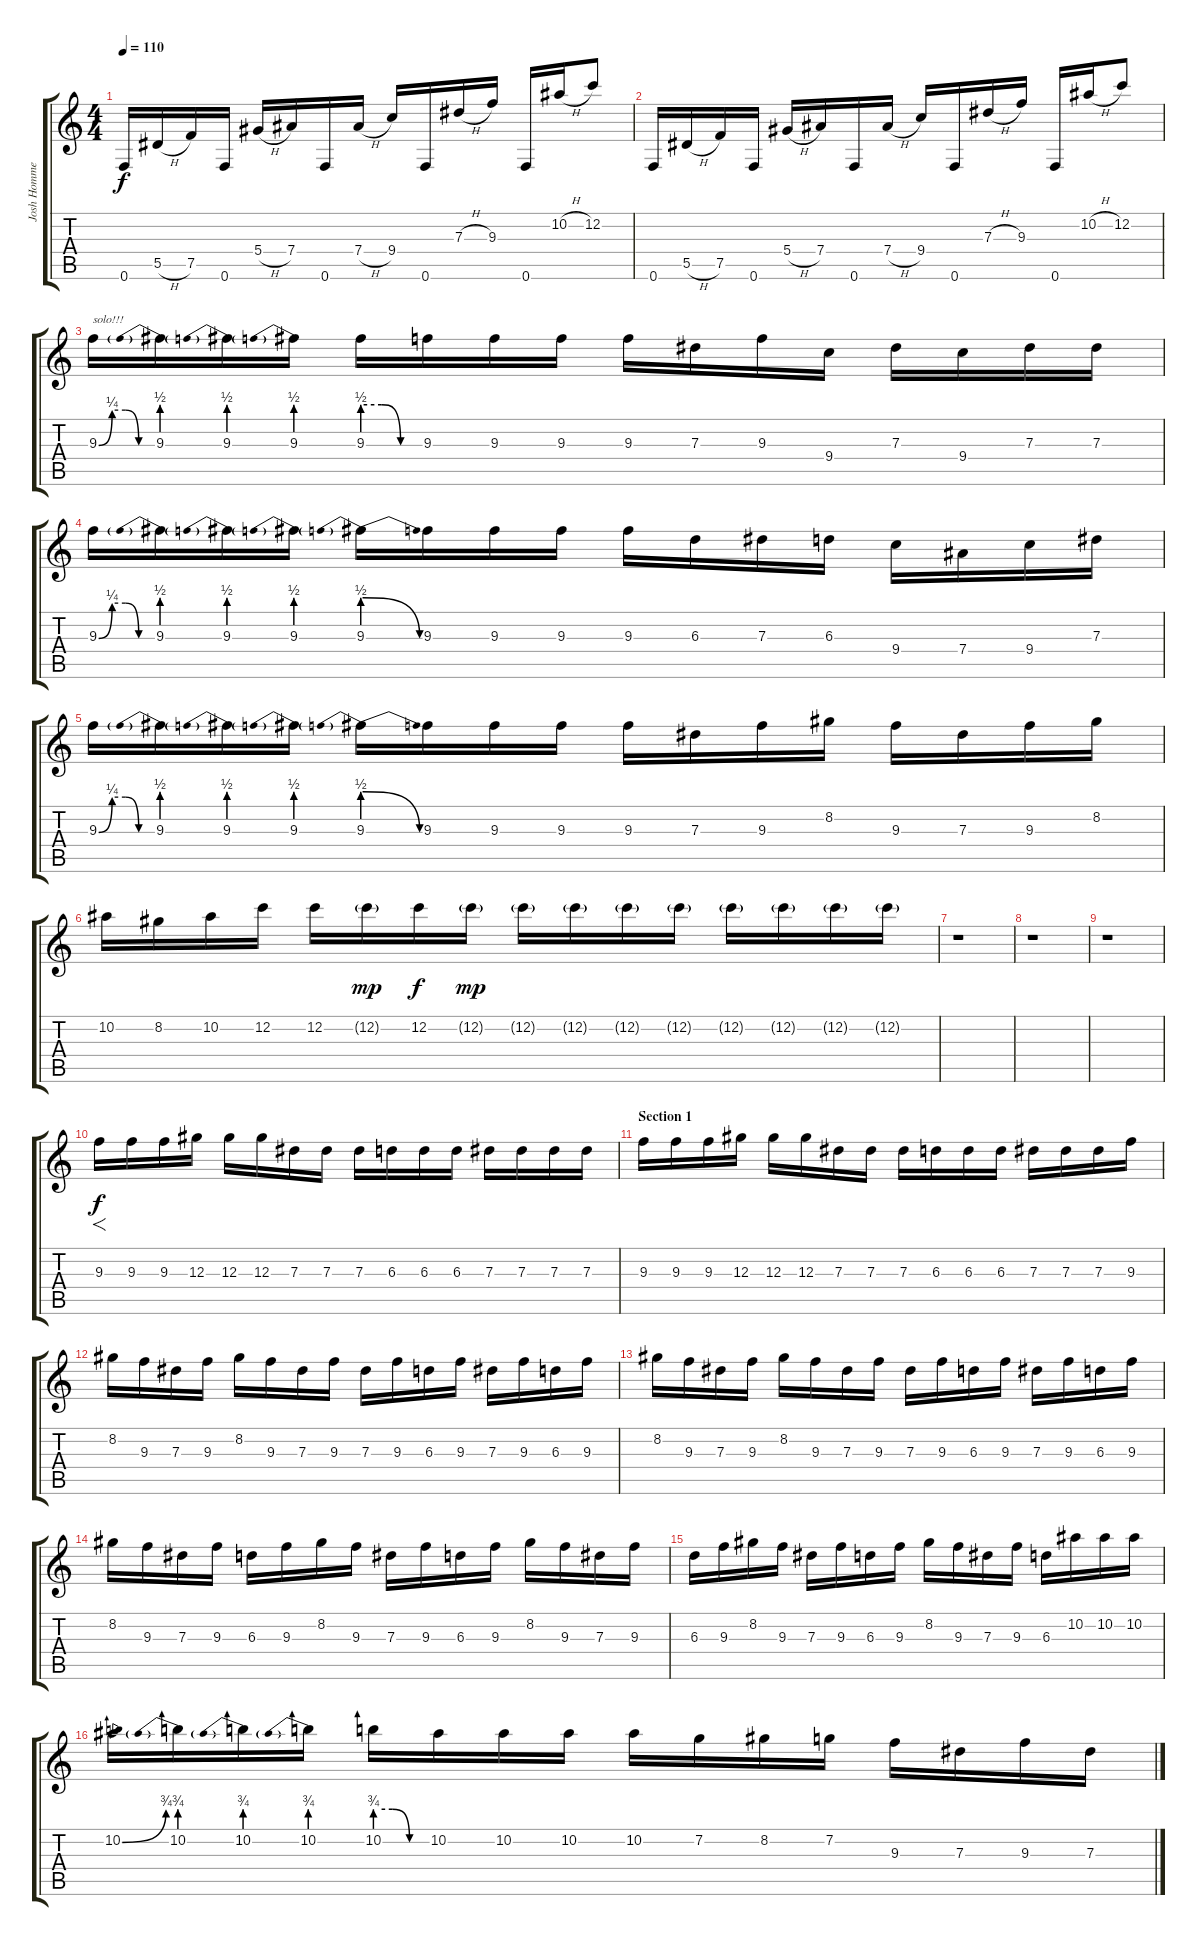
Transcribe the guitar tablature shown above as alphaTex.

\track ("Josh Homme (Guitar)" "Josh Homme") {instrument overdrivenguitar}
\staff {score tabs}
\tuning (F4 C4 Ab3 Eb3 Bb2 F2) {hide}
\ts (4 4)
\tempo 110
\clef g2
\ks c
0.6.16{dy f} 5.5{h}.16 7.5.16 0.6.16 5.4{h}.16 7.4.16 0.6.16 7.4{h}.16 9.4.16 0.6.16 7.3{h}.16 9.3.16 0.6.16 10.2{h}.16 12.2.8 |
0.6.16 5.5{h}.16 7.5.16 0.6.16 5.4{h}.16 7.4.16 0.6.16 7.4{h}.16 9.4.16 0.6.16 7.3{h}.16 9.3.16 0.6.16 10.2{h}.16 12.2.8 |
9.3{be (custom 0 0 15 1 30 1 45 0 60 0)}.16{txt "solo!!!" volume 14} 9.3{be (prebend 0 2 60 2)}.16 9.3{be (prebend 0 2 60 2)}.16 9.3{be (prebend 0 2 60 2)}.16 9.3{be (custom 0 2 20 2 40 0 60 0)}.16 9.3.16 9.3.16 9.3.16 9.3.16{volume 12} 7.3.16 9.3.16 9.4.16 7.3.16 9.4.16 7.3.16 7.3.16 |
9.3{be (custom 0 0 15 1 30 1 45 0 60 0)}.16{volume 10} 9.3{be (prebend 0 2 60 2)}.16 9.3{be (prebend 0 2 60 2)}.16 9.3{be (prebend 0 2 60 2)}.16 9.3{be (prebendrelease 0 2 60 0)}.16 9.3.16 9.3.16 9.3.16 9.3.16 6.3.16 7.3.16 6.3.16 9.4.16 7.4.16 9.4.16 7.3.16 |
9.3{be (custom 0 0 15 1 30 1 45 0 60 0)}.16{volume 6} 9.3{be (prebend 0 2 60 2)}.16 9.3{be (prebend 0 2 60 2)}.16 9.3{be (prebend 0 2 60 2)}.16 9.3{be (prebendrelease 0 2 60 0)}.16 9.3.16 9.3.16 9.3.16 9.3.16 7.3.16 9.3.16 8.2.16 9.3.16 7.3.16 9.3.16 8.2.16 |
10.2.16{volume 4} 8.2.16 10.2.16 12.2.16 12.2.16 12.2{g}.16{dy mp} 12.2.16{dy f} 12.2{g}.16{dy mp} 12.2{g}.16 12.2{g}.16 12.2{g}.16 12.2{g}.16 12.2{g}.16 12.2{g}.16 12.2{g}.16 12.2{g}.16 |
r.1 |
r.1 |
r.1 |
9.3.16{f dy f volume 6} 9.3.16 9.3.16 12.3.16 12.3.16 12.3.16 7.3.16{volume 8} 7.3.16 7.3.16 6.3.16 6.3.16 6.3.16 7.3.16{volume 9} 7.3.16 7.3.16 7.3.16 |
\section ("" "Section 1")
9.3.16{volume 11} 9.3.16 9.3.16 12.3.16 12.3.16 12.3.16 7.3.16{volume 12} 7.3.16 7.3.16 6.3.16 6.3.16 6.3.16 7.3.16 7.3.16 7.3.16 9.3.16{volume 14} |
8.2.16 9.3.16 7.3.16 9.3.16 8.2.16 9.3.16 7.3.16 9.3.16 7.3.16 9.3.16 6.3.16 9.3.16 7.3.16 9.3.16 6.3.16 9.3.16 |
8.2.16 9.3.16 7.3.16 9.3.16 8.2.16 9.3.16 7.3.16 9.3.16 7.3.16 9.3.16 6.3.16 9.3.16 7.3.16 9.3.16 6.3.16 9.3.16 |
8.2.16 9.3.16 7.3.16 9.3.16 6.3.16 9.3.16 8.2.16 9.3.16 7.3.16 9.3.16 6.3.16 9.3.16 8.2.16 9.3.16 7.3.16 9.3.16 |
6.3.16 9.3.16 8.2.16 9.3.16 7.3.16 9.3.16 6.3.16 9.3.16 8.2.16 9.3.16 7.3.16 9.3.16 6.3.16 10.2.16 10.2.16 10.2.16 |
10.2{be (bend 0 0 60 3)}.16 10.2{be (prebend 0 3 60 3)}.16 10.2{be (prebend 0 3 60 3)}.16 10.2{be (prebend 0 3 60 3)}.16 10.2{be (custom 0 3 20 3 40 0 60 0)}.16 10.2.16 10.2.16 10.2.16 10.2.16 7.2.16 8.2.16 7.2.16 9.3.16 7.3.16 9.3.16 7.3.16
